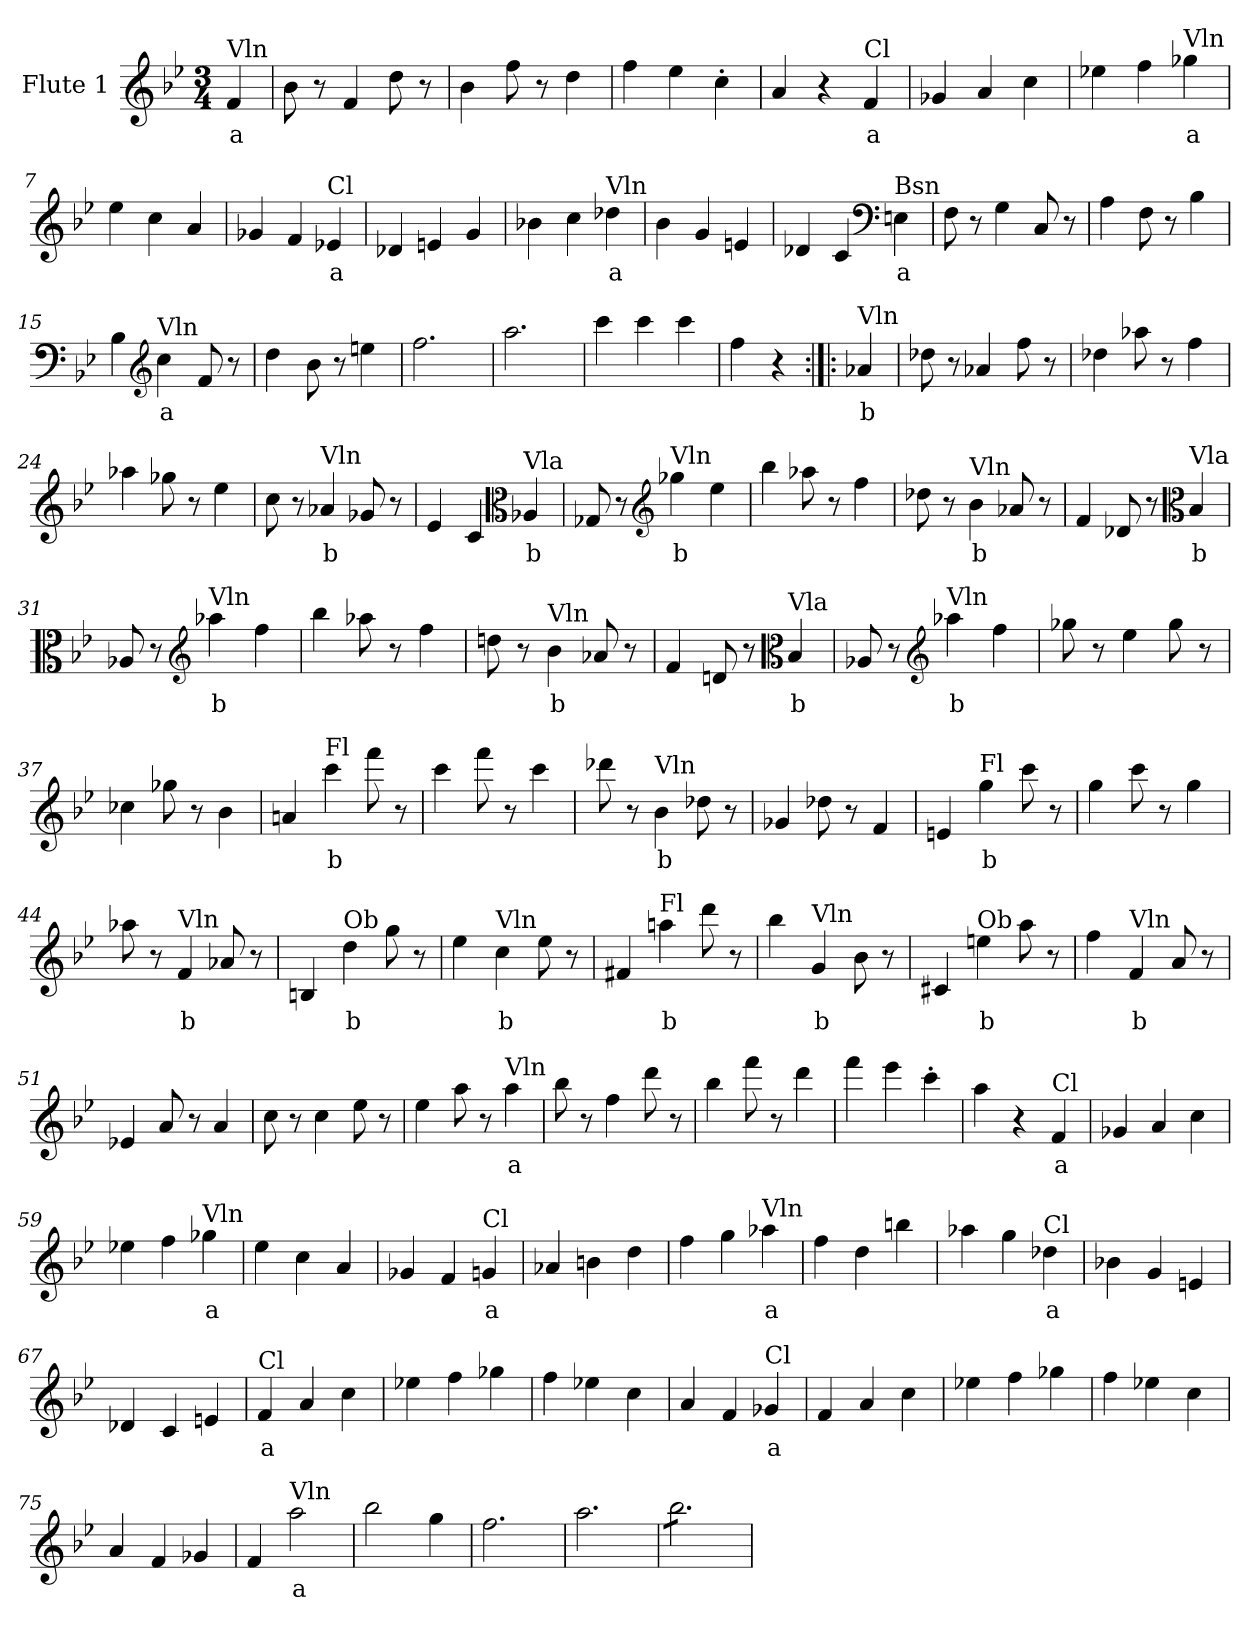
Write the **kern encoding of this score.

**kern	**text
*part1	*part1
*staff1	*staff1
*I"Flute 1	*
*I'Fl 1	*
*clefG2	*
*k[b-e-]	*
*M3/4	*
*MM300	*
=	=
!LO:TX:a:t=Vln	!
!	!LO:LY:b:color=#FF0000
4f	a
=1	=1
8b-	.
8r	.
4f	.
8dd	.
8r	.
=2	=2
4b-	.
8ff	.
8r	.
4dd	.
=3	=3
4ff	.
4ee-	.
4cc'	.
=4	=4
4a	.
4r	.
!LO:TX:a:t=Cl	!
!	!LO:LY:b:color=#FF0000
4f	a
=5	=5
4g-X	.
4a	.
4cc	.
=6	=6
4ee-X	.
4ff	.
!LO:TX:a:t=Vln	!
!	!LO:LY:b:color=#FF0000
4gg-X	a
=7	=7
4ee-	.
4cc	.
4a	.
=8	=8
4g-X	.
4f	.
!LO:TX:a:t=Cl	!
!	!LO:LY:b:color=#FF0000
4e-X	a
!!LO:PB:g=z
=9	=9
4d-X	.
4e	.
4g	.
=10	=10
4b-X	.
4cc	.
!LO:TX:a:t=Vln	!
!	!LO:LY:b:color=#FF0000
4dd-X	a
=11	=11
4b-	.
4g	.
4en	.
=12	=12
4d-X	.
4c	.
*clefF4	*
!LO:TX:a:t=Bsn	!
!	!LO:LY:b:color=#FF0000
4En	a
=13	=13
8F	.
8r	.
4G	.
8C	.
8r	.
=14	=14
4A	.
8F	.
8r	.
4B-	.
=15	=15
4B-	.
*clefG2	*
!LO:TX:a:t=Vln	!
!	!LO:LY:b:color=#FF0000
4cc	a
8f	.
8r	.
=16	=16
4dd	.
8b-	.
8r	.
4een	.
=17	=17
2.ff\	.
=18	=18
2.aa\	.
!!LO:PB:g=z
=19	=19
4ccc\	.
4ccc\	.
4ccc\	.
=20	=20
4ff\	.
4r	.
=21:|!|:	=21:|!|:
!LO:TX:a:t=Vln	!
!	!LO:LY:b:color=#FF0000
4a-X	b
=22	=22
8dd-X	.
8r	.
4a-X	.
8ff	.
8r	.
=23	=23
4dd-X	.
8aa-X	.
8r	.
4ff	.
=24	=24
4aa-X	.
8gg-X	.
8r	.
4ee-	.
=25	=25
8cc	.
8r	.
!LO:TX:a:t=Vln	!
!	!LO:LY:b:color=#FF0000
4a-X	b
8g-	.
8r	.
=26	=26
4e-	.
4c	.
*clefC3	*
!LO:TX:a:t=Vla	!
!	!LO:LY:b:color=#FF0000
4A-X	b
=27	=27
8G-X	.
8r	.
*clefG2	*
!LO:TX:a:t=Vln	!
!	!LO:LY:b:color=#FF0000
4gg-X	b
4ee-	.
!!LO:PB:g=z
=28	=28
4bb-	.
8aa-X	.
8r	.
4ff	.
=29	=29
8dd-X	.
8r	.
!LO:TX:a:t=Vln	!
!	!LO:LY:b:color=#FF0000
4b-	b
8a-	.
8r	.
=30	=30
4f	.
8d-X	.
8r	.
*clefC3	*
!LO:TX:a:t=Vla	!
!	!LO:LY:b:color=#FF0000
4B-	b
=31	=31
8A-X	.
8r	.
*clefG2	*
!LO:TX:a:t=Vln	!
!	!LO:LY:b:color=#FF0000
4aa-X	b
4ff	.
=32	=32
4bb-	.
8aa-X	.
8r	.
4ff	.
=33	=33
8ddn	.
8r	.
!LO:TX:a:t=Vln	!
!	!LO:LY:b:color=#FF0000
4b-	b
8a-	.
8r	.
=34	=34
4f	.
8dn	.
8r	.
*clefC3	*
!LO:TX:a:t=Vla	!
!	!LO:LY:b:color=#FF0000
4B-	b
=35	=35
8A-X	.
8r	.
*clefG2	*
!LO:TX:a:t=Vln	!
!	!LO:LY:b:color=#FF0000
4aa-X	b
4ff	.
!!LO:PB:g=z
=36	=36
8gg-X	.
8r	.
4ee-	.
8gg-	.
8r	.
=37	=37
4cc-X	.
8gg-X	.
8r	.
4b-	.
=38	=38
4an	.
!LO:TX:a:t=Fl	!
!	!LO:LY:b:color=#FF0000
4ccc	b
8fff	.
8r	.
=39	=39
4ccc	.
8fff	.
8r	.
4ccc	.
=40	=40
8ddd-X	.
8r	.
!LO:TX:a:t=Vln	!
!	!LO:LY:b:color=#FF0000
4b-	b
8dd-X	.
8r	.
=41	=41
4g-X	.
8dd-X	.
8r	.
4f	.
=42	=42
4en	.
!LO:TX:a:t=Fl	!
!	!LO:LY:b:color=#FF0000
4gg	b
8ccc	.
8r	.
=43	=43
4gg	.
8ccc	.
8r	.
4gg	.
=44	=44
8aa-X	.
8r	.
!LO:TX:a:t=Vln	!
!	!LO:LY:b:color=#FF0000
4f	b
8a-X	.
8r	.
!!LO:PB:g=z
=45	=45
4Bn	.
!LO:TX:a:t=Ob	!
!	!LO:LY:b:color=#FF0000
4dd	b
8gg	.
8r	.
=46	=46
4ee-	.
!LO:TX:a:t=Vln	!
!	!LO:LY:b:color=#FF0000
4cc	b
8ee-	.
8r	.
=47	=47
4f#X	.
!LO:TX:a:t=Fl	!
!	!LO:LY:b:color=#FF0000
4aan	b
8ddd	.
8r	.
=48	=48
4bb-	.
!LO:TX:a:t=Vln	!
!	!LO:LY:b:color=#FF0000
4g	b
8b-	.
8r	.
=49	=49
4c#X	.
!LO:TX:a:t=Ob	!
!	!LO:LY:b:color=#FF0000
4een	b
8aa	.
8r	.
=50	=50
4ff	.
!LO:TX:a:t=Vln	!
!	!LO:LY:b:color=#FF0000
4f	b
8a	.
8r	.
=51	=51
4e-X	.
8a	.
8r	.
4a	.
=52	=52
8cc	.
8r	.
4cc	.
8ee-	.
8r	.
=53	=53
4ee-	.
8aa	.
8r	.
!LO:TX:a:t=Vln	!
!	!LO:LY:b:color=#FF0000
4aa	a
!!LO:PB:g=z
=54	=54
8bb-	.
8r	.
4ff	.
8ddd	.
8r	.
=55	=55
4bb-	.
8fff	.
8r	.
4ddd	.
=56	=56
4fff	.
4eee-	.
4ccc'	.
=57	=57
4aa	.
4r	.
!LO:TX:a:t=Cl	!
!	!LO:LY:b:color=#FF0000
4f	a
=58	=58
4g-X	.
4a	.
4cc	.
=59	=59
4ee-X	.
4ff	.
!LO:TX:a:t=Vln	!
!	!LO:LY:b:color=#FF0000
4gg-X	a
=60	=60
4ee-	.
4cc	.
4a	.
=61	=61
4g-X	.
4f	.
!LO:TX:a:t=Cl	!
!	!LO:LY:b:color=#FF0000
4g	a
=62	=62
4a-X	.
4b	.
4dd	.
=63	=63
4ff	.
4gg	.
!LO:TX:a:t=Vln	!
!	!LO:LY:b:color=#FF0000
4aa-X	a
=64	=64
4ff	.
4dd	.
4bbn	.
!!LO:PB:g=z
=65	=65
4aa-X	.
4gg	.
!LO:TX:a:t=Cl	!
!	!LO:LY:b:color=#FF0000
4dd-X	a
=66	=66
4b-X	.
4g	.
4e	.
=67	=67
4d-X	.
4c	.
4e	.
=68	=68
!LO:TX:a:t=Cl	!
!	!LO:LY:b:color=#FF0000
4f	a
4a	.
4cc	.
=69	=69
4ee-X	.
4ff	.
4gg-X	.
=70	=70
4ff	.
4ee-X	.
4cc	.
=71	=71
4a	.
4f	.
!LO:TX:a:t=Cl	!
!	!LO:LY:b:color=#FF0000
4g-X	a
=72	=72
4f	.
4a	.
4cc	.
=73	=73
4ee-X	.
4ff	.
4gg-X	.
=74	=74
4ff	.
4ee-X	.
4cc	.
!!LO:PB:g=z
=75	=75
4a	.
4f	.
4g-X	.
=76	=76
4f	.
!LO:TX:a:t=Vln	!
!	!LO:LY:b:color=#FF0000
2aa\	a
=77	=77
2bb-\	.
4gg	.
=78	=78
2.ff	.
=79	=79
2.aa\	.
=80	=80
*tremolo	*
8bb-\L	.
8bb-\	.
8bb-\	.
8bb-\	.
8bb-\	.
8bb-\J	.
*Xtremolo	*
=	=
*-	*-
